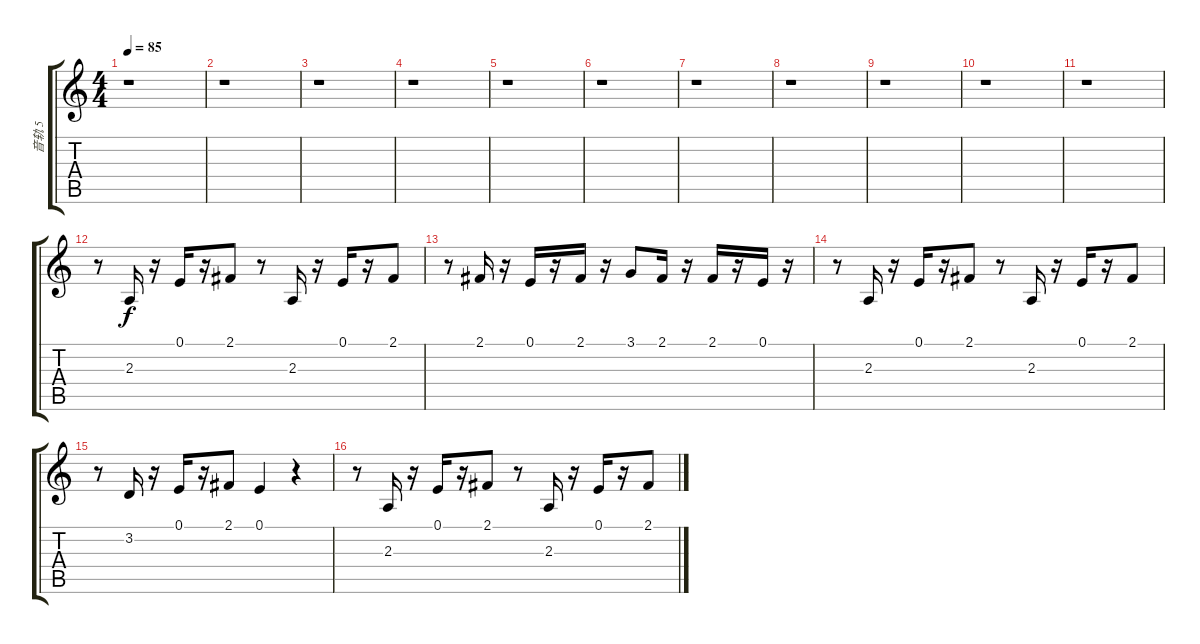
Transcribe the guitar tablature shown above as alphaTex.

\track ("音轨 5" "音轨 5") {instrument stringensemble1}
\staff {score tabs}
\tuning (E4 B3 G3 D3 A2 E2) {hide}
\ts (4 4)
\tempo 85
\clef g2
\ks c
r.1{dy f} |
r.1 |
r.1 |
r.1 |
r.1 |
r.1 |
r.1 |
r.1 |
r.1 |
r.1 |
r.1 |
r.8 2.3.16 r.16 0.1.16 r.16 2.1.8 r.8 2.3.16 r.16 0.1.16 r.16 2.1.8 |
r.8 2.1.16 r.16 0.1.16 r.16 2.1.16 r.16 3.1.8 2.1.16 r.16 2.1.16 r.16 0.1.16 r.16 |
r.8 2.3.16 r.16 0.1.16 r.16 2.1.8 r.8 2.3.16 r.16 0.1.16 r.16 2.1.8 |
r.8 3.2.16 r.16 0.1.16 r.16 2.1.8 0.1.4 r.4 |
r.8 2.3.16 r.16 0.1.16 r.16 2.1.8 r.8 2.3.16 r.16 0.1.16 r.16 2.1.8
